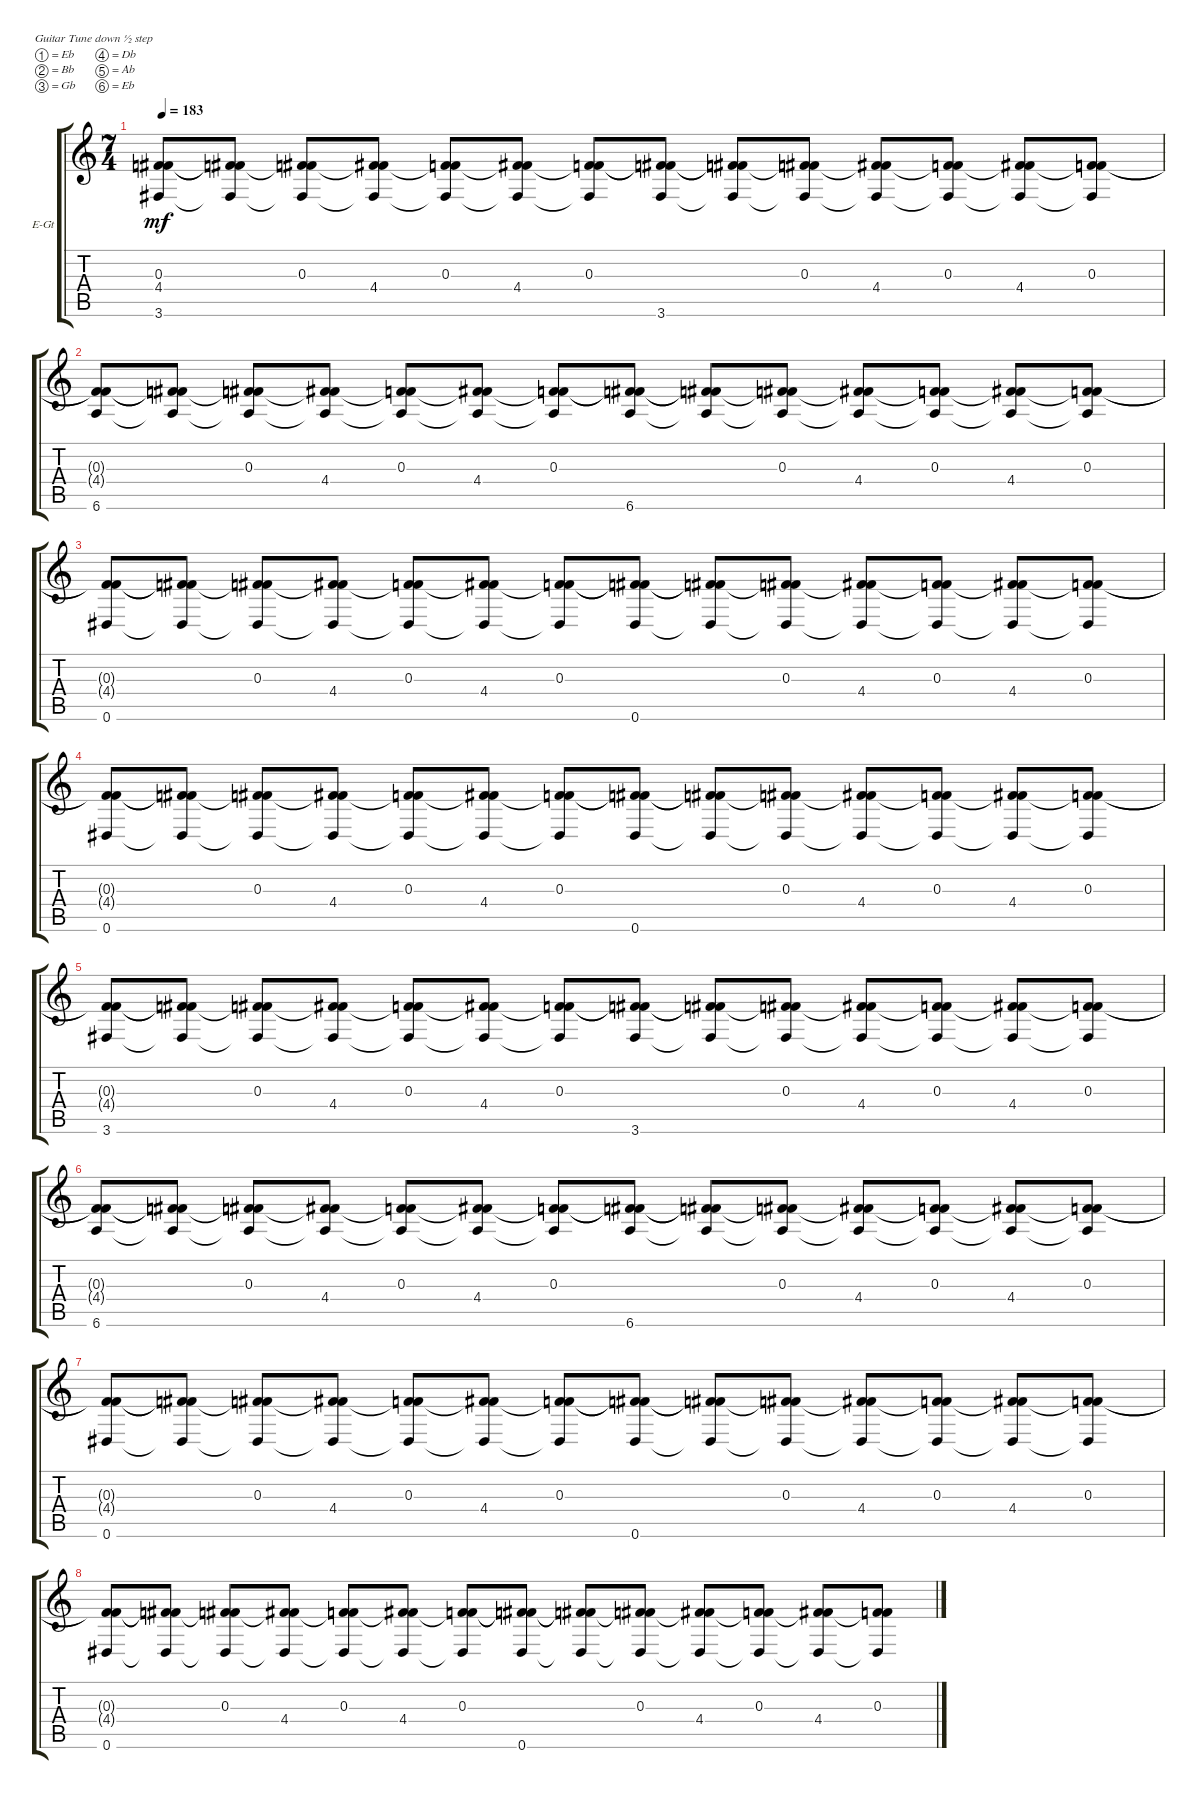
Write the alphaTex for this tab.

\bracketExtendMode groupsimilarinstruments
\firstSystemTrackNameOrientation horizontal
\otherSystemsTrackNameOrientation horizontal
\track ("right" "E-Gt") {instrument distortionguitar}
\staff {score tabs}
\tuning (Eb4 Bb3 Gb3 Db3 Ab2 Eb2)
\ts (7 4)
\tempo 183
\clef g2
\ks c
(3.6 0.3{t} 4.4{t}).8{dy mf} (3.6{t} 0.3{t} 4.4{t}).8 (0.3 3.6{t} 4.4{t}).8 (4.4 0.3{t} 3.6{t}).8 (0.3 4.4{t} 3.6{t}).8 (4.4 0.3{t} 3.6{t}).8 (0.3 4.4{t} 3.6{t}).8 (3.6 0.3{t} 4.4{t}).8 (3.6{t} 0.3{t} 4.4{t}).8 (0.3 3.6{t} 4.4{t}).8 (4.4 0.3{t} 3.6{t}).8 (0.3 4.4{t} 3.6{t}).8 (4.4 0.3{t} 3.6{t}).8 (0.3 4.4{t} 3.6{t}).8 |
(6.6 0.3{t} 4.4{t}).8 (6.6{t} 0.3{t} 4.4{t}).8 (0.3 6.6{t} 4.4{t}).8 (4.4 0.3{t} 6.6{t}).8 (0.3 4.4{t} 6.6{t}).8 (4.4 0.3{t} 6.6{t}).8 (0.3 4.4{t} 6.6{t}).8 (6.6 0.3{t} 4.4{t}).8 (6.6{t} 0.3{t} 4.4{t}).8 (0.3 6.6{t} 4.4{t}).8 (4.4 0.3{t} 6.6{t}).8 (0.3 4.4{t} 6.6{t}).8 (4.4 0.3{t} 6.6{t}).8 (0.3 4.4{t} 6.6{t}).8 |
(0.6 0.3{t} 4.4{t}).8 (0.6{t} 0.3{t} 4.4{t}).8 (0.3 0.6{t} 4.4{t}).8 (4.4 0.3{t} 0.6{t}).8 (0.3 4.4{t} 0.6{t}).8 (4.4 0.3{t} 0.6{t}).8 (0.3 4.4{t} 0.6{t}).8 (0.6 0.3{t} 4.4{t}).8 (0.6{t} 0.3{t} 4.4{t}).8 (0.3 0.6{t} 4.4{t}).8 (4.4 0.3{t} 0.6{t}).8 (0.3 4.4{t} 0.6{t}).8 (4.4 0.3{t} 0.6{t}).8 (0.3 4.4{t} 0.6{t}).8 |
(0.6 0.3{t} 4.4{t}).8 (0.6{t} 0.3{t} 4.4{t}).8 (0.3 0.6{t} 4.4{t}).8 (4.4 0.3{t} 0.6{t}).8 (0.3 4.4{t} 0.6{t}).8 (4.4 0.3{t} 0.6{t}).8 (0.3 4.4{t} 0.6{t}).8 (0.6 0.3{t} 4.4{t}).8 (0.6{t} 0.3{t} 4.4{t}).8 (0.3 0.6{t} 4.4{t}).8 (4.4 0.3{t} 0.6{t}).8 (0.3 4.4{t} 0.6{t}).8 (4.4 0.3{t} 0.6{t}).8 (0.3 4.4{t} 0.6{t}).8 |
(3.6 0.3{t} 4.4{t}).8 (3.6{t} 0.3{t} 4.4{t}).8 (0.3 3.6{t} 4.4{t}).8 (4.4 0.3{t} 3.6{t}).8 (0.3 4.4{t} 3.6{t}).8 (4.4 0.3{t} 3.6{t}).8 (0.3 4.4{t} 3.6{t}).8 (3.6 0.3{t} 4.4{t}).8 (3.6{t} 0.3{t} 4.4{t}).8 (0.3 3.6{t} 4.4{t}).8 (4.4 0.3{t} 3.6{t}).8 (0.3 4.4{t} 3.6{t}).8 (4.4 0.3{t} 3.6{t}).8 (0.3 4.4{t} 3.6{t}).8 |
(6.6 0.3{t} 4.4{t}).8 (6.6{t} 0.3{t} 4.4{t}).8 (0.3 6.6{t} 4.4{t}).8 (4.4 0.3{t} 6.6{t}).8 (0.3 4.4{t} 6.6{t}).8 (4.4 0.3{t} 6.6{t}).8 (0.3 4.4{t} 6.6{t}).8 (6.6 0.3{t} 4.4{t}).8 (6.6{t} 0.3{t} 4.4{t}).8 (0.3 6.6{t} 4.4{t}).8 (4.4 0.3{t} 6.6{t}).8 (0.3 4.4{t} 6.6{t}).8 (4.4 0.3{t} 6.6{t}).8 (0.3 4.4{t} 6.6{t}).8 |
(0.6 0.3{t} 4.4{t}).8 (0.6{t} 0.3{t} 4.4{t}).8 (0.3 0.6{t} 4.4{t}).8 (4.4 0.3{t} 0.6{t}).8 (0.3 4.4{t} 0.6{t}).8 (4.4 0.3{t} 0.6{t}).8 (0.3 4.4{t} 0.6{t}).8 (0.6 0.3{t} 4.4{t}).8 (0.6{t} 0.3{t} 4.4{t}).8 (0.3 0.6{t} 4.4{t}).8 (4.4 0.3{t} 0.6{t}).8 (0.3 4.4{t} 0.6{t}).8 (4.4 0.3{t} 0.6{t}).8 (0.3 4.4{t} 0.6{t}).8 |
(0.6 0.3{t} 4.4{t}).8 (0.6{t} 0.3{t} 4.4{t}).8 (0.3 0.6{t} 4.4{t}).8 (4.4 0.3{t} 0.6{t}).8 (0.3 4.4{t} 0.6{t}).8 (4.4 0.3{t} 0.6{t}).8 (0.3 4.4{t} 0.6{t}).8 (0.6 0.3{t} 4.4{t}).8 (0.6{t} 0.3{t} 4.4{t}).8 (0.3 0.6{t} 4.4{t}).8 (4.4 0.3{t} 0.6{t}).8 (0.3 4.4{t} 0.6{t}).8 (4.4 0.3{t} 0.6{t}).8 (0.3 4.4{t} 0.6{t}).8
